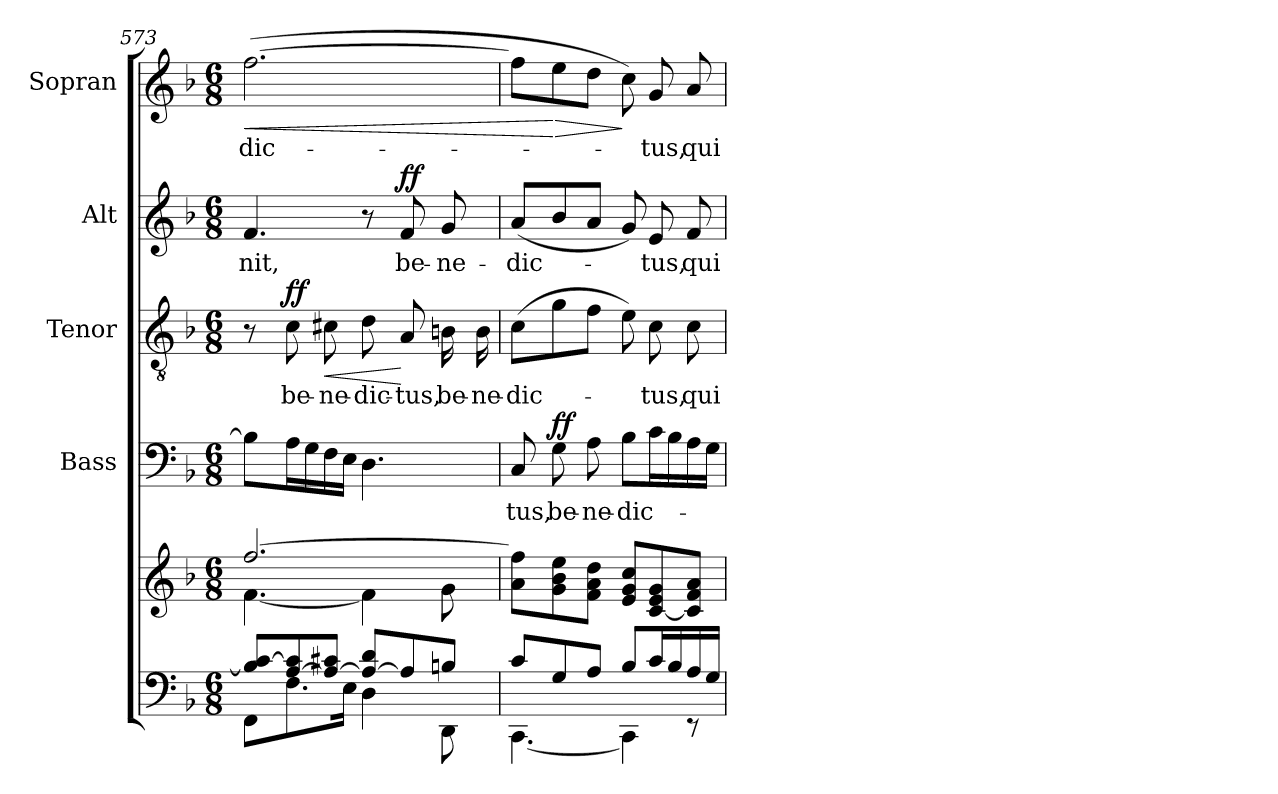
**kern	**kern	**kern	**text	**dynam	**kern	**text	**dynam	**kern	**text	**dynam	**kern	**text	**dynam
*part5	*part5	*part4	*part4	*part4	*part3	*part3	*part3	*part2	*part2	*part2	*part1	*part1	*part1
*staff6	*staff5	*staff4	*staff4	*staff4	*staff3	*staff3	*staff3	*staff2	*staff2	*staff2	*staff1	*staff1	*staff1
*	*	*I"Bass	*	*	*I"Tenor	*	*	*I"Alt	*	*	*I"Sopran	*	*
*	*	*I'B.	*	*	*I'T.	*	*	*I'A.	*	*	*I'S.	*	*
*clefF4	*clefG2	*clefF4	*	*	*clefGv2	*	*	*clefG2	*	*	*clefG2	*	*
*k[b-]	*k[b-]	*k[b-]	*	*	*k[b-]	*	*	*k[b-]	*	*	*k[b-]	*	*
*F:	*F:	*F:	*	*	*F:	*	*	*F:	*	*	*F:	*	*
*M6/8	*M6/8	*M6/8	*	*	*M6/8	*	*	*M6/8	*	*	*M6/8	*	*
=573	=573	=573	=573	=573	=573	=573	=573	=573	=573	=573	=573	=573	=573
*^	*^	*	*	*	*	*	*	*	*	*	*	*	*
!	!	!	!	!	!	!	!	!	!	!	!LO:LY:b	!	!	!LO:LY:b	!LO:HP:b
8B-/] [>8c/L	8FF\L	[>2.ff/	[<4.f\	8B-\L]	.	.	8r	.	.	4.f/	-nit,	.	(>[2.ff\	-dic-	<
!	!	!	!	!	!	!	!	!LO:LY:b	!LO:DY:a	!	!	!	!	!	!
[<8A/ 8c/]	8.F\	.	.	16A\L	.	.	8c\	be-	ff	.	.	.	.	.	.
.	.	.	.	16G\	.	.	.	.	.	.	.	.	.	.	.
!	!	!	!	!	!	!	!	!LO:LY:b	!LO:HP:b	!	!	!	!	!	!
8A/_ 8c#X/J	.	.	.	16F\	.	.	8c#X\	-ne-	<	.	.	.	.	.	.
.	16E\Jk	.	.	16E\JJ	.	.	.	.	.	.	.	.	.	.	.
!	!	!	!	!	!	!	!	!LO:LY:b	!	!	!	!	!	!	!
8A/_ 8d/L	4D\	.	4f\]	4.D\	.	.	8d\	-dic-	.	8r	.	.	.	.	.
!	!	!	!	!	!	!	!	!LO:LY:b	!	!	!LO:LY:b	!LO:DY:a	!	!	!
8A/]	.	.	.	.	.	.	8A/	-tus,	[	8f/	be-	ff	.	.	.
!	!	!	!	!	!	!	!	!LO:LY:b	!	!	!LO:LY:b	!	!	!	!
8Bn/J	8DD\	.	8g\	.	.	.	16Bn\	be-	.	8g/	-ne-	.	.	.	.
!	!	!	!	!	!	!	!	!LO:LY:b	!	!	!	!	!	!	!
.	.	.	.	.	.	.	16B\	-ne-	.	.	.	.	.	.	.
*	*	*v	*v	*	*	*	*	*	*	*	*	*	*	*	*
!!LO:LB:g=z
=574	=574	=574	=574	=574	=574	=574	=574	=574	=574	=574	=574	=574	=574	=574
!	!	!	!	!LO:LY:b	!	!	!LO:LY:b	!	!	!LO:LY:b	!	!	!	!
8c/L	[<4.CC\	8a\ 8ff\]L	8C/	-tus,	.	(>8c\L	-dic-	.	(<8a/L	-dic-	.	8ff\L]	.	.
!	!	!	!	!LO:LY:b	!LO:DY:a	!	!	!	!	!	!	!	!	!LO:HP:n=1:b
8G/	.	8g\ 8b-\ 8ee\	8G\	be-	ff	8g\	.	.	8b-/	.	.	8ee\	.	[ >
!	!	!	!	!LO:LY:b	!	!	!	!	!	!	!	!	!	!
8A/J	.	8f\ 8a\ 8dd\J	8A\	-ne-	.	8f\J	.	.	8a/J	.	.	8dd\J	.	.
!	!	!	!	!LO:LY:b	!	!	!	!	!	!	!	!	!	!
8B-/L	4CC\]	8e/ 8g/ 8cc/L	8B-\L	-dic-	.	8e\)	.	.	8g/)	.	.	8cc\)	.	]
!	!	!	!	!	!	!	!LO:LY:b	!	!	!LO:LY:b	!	!	!LO:LY:b	!
16c/L	.	[8c/ 8e/ 8g/	16c\L	.	.	8c\	-tus,	.	8e/	-tus,	.	8g/	-tus,	.
16B-/	.	.	16B-\	.	.	.	.	.	.	.	.	.	.	.
!	!	!	!	!	!	!	!LO:LY:b	!	!	!LO:LY:b	!	!	!LO:LY:b	!
16A/	8rEE	8c/] 8f/ 8a/J	16A\	.	.	8c\	qui	.	8f/	qui	.	8a/	qui	.
16G/JJ	.	.	16G\JJ	.	.	.	.	.	.	.	.	.	.	.
*v	*v	*	*	*	*	*	*	*	*	*	*	*	*	*
=	=	=	=	=	=	=	=	=	=	=	=	=	=
*-	*-	*-	*-	*-	*-	*-	*-	*-	*-	*-	*-	*-	*-
